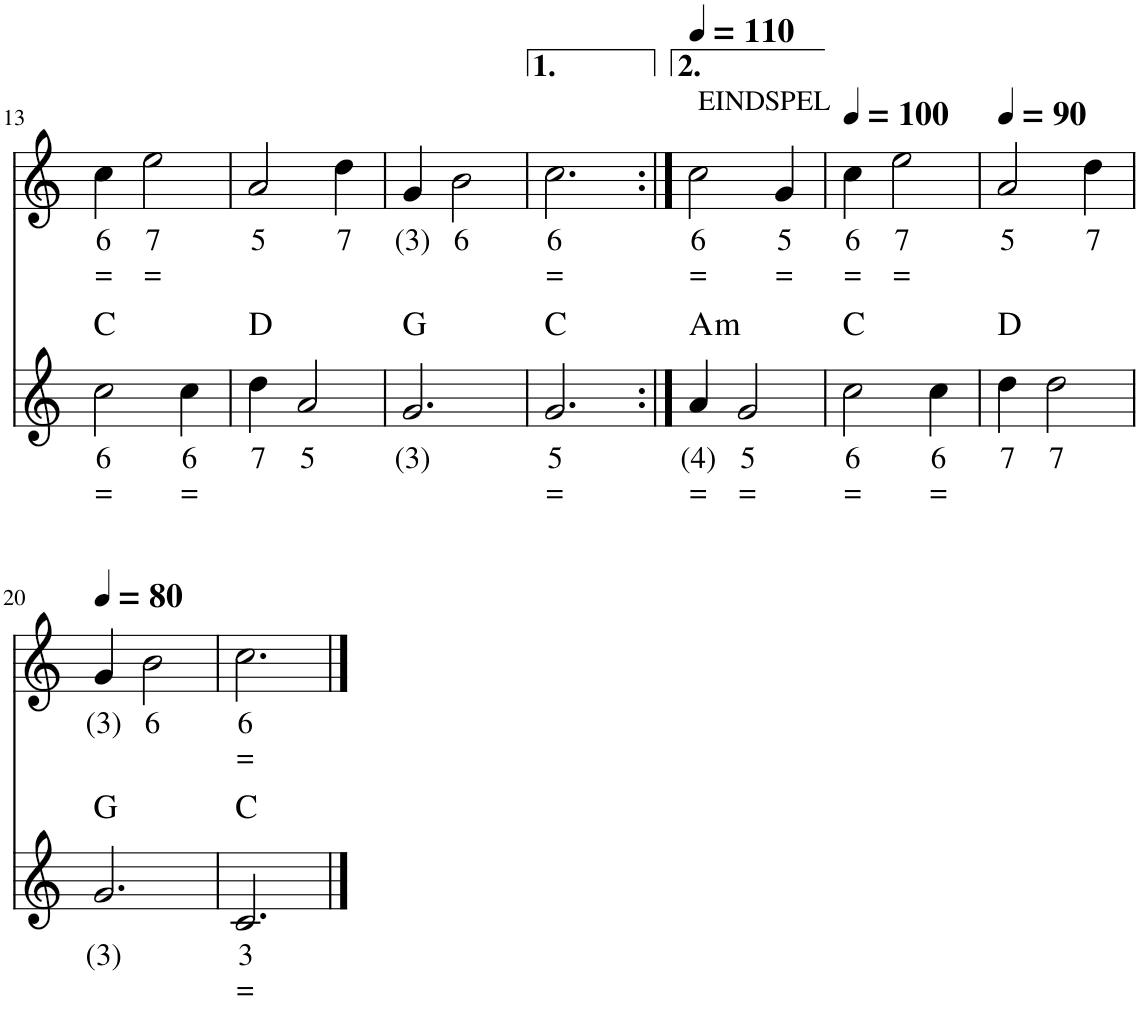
**kern	**text	**text	**harte	**kern	**text	**text
*part2	*part2	*part2	*part2	*part1	*part1	*part1
*staff2	*staff2	*staff2	*	*staff1	*staff1	*staff1
*I"Stem	*	*	*	*I"Viool	*	*
!!LO:PB:g=z
*clefG2	*	*	*	*clefG2	*	*
*k[]	*	*	*	*k[]	*	*
*M3/4	*	*	*	*M3/4	*	*
=13	=13	=13	=13	=13	=13	=13
!	!LO:LY:b	!LO:LY:b	!	!	!LO:LY:b	!LO:LY:b
2cc\	6	=	C:maj	4cc\	6	=
!	!	!	!	!	!LO:LY:b	!LO:LY:b
.	.	.	.	2ee\	7	=
!	!LO:LY:b	!LO:LY:b	!	!	!	!
4cc\	6	=	.	.	.	.
=14	=14	=14	=14	=14	=14	=14
!	!LO:LY:b	!	!	!	!LO:LY:b	!
4dd\	7	.	D:maj	2a/	5	.
!	!LO:LY:b	!	!	!	!	!
2a/	5	.	.	.	.	.
!	!	!	!	!	!LO:LY:b	!
.	.	.	.	4dd\	7	.
=15	=15	=15	=15	=15	=15	=15
!	!LO:LY:b	!	!	!	!LO:LY:b	!
2.g/	(3)	.	G:maj	4g/	(3)	.
!	!	!	!	!	!LO:LY:b	!
.	.	.	.	2b\	6	.
=16	=16	=16	=16	=16	=16	=16
!	!LO:LY:b	!LO:LY:b	!	!	!LO:LY:b	!LO:LY:b
2.g/	5	=	C:maj	2.cc\	6	=
=17:|!	=17:|!	=17:|!	=17:|!	=17:|!	=17:|!	=17:|!
*	*	*	*	*MM110	*	*
!	!	!	!	!LO:TX:a:t=EINDSPEL	!	!
!	!LO:LY:b	!LO:LY:b	!LO:H:kt=m	!	!LO:LY:b	!LO:LY:b
4a/	(4)	=	A:min	2cc\	6	=
!	!LO:LY:b	!LO:LY:b	!	!	!	!
2g/	5	=	.	.	.	.
!	!	!	!	!	!LO:LY:b	!LO:LY:b
.	.	.	.	4g/	5	=
=18	=18	=18	=18	=18	=18	=18
*	*	*	*	*MM100	*	*
!	!LO:LY:b	!LO:LY:b	!	!	!LO:LY:b	!LO:LY:b
2cc\	6	=	C:maj	4cc\	6	=
!	!	!	!	!	!LO:LY:b	!LO:LY:b
.	.	.	.	2ee\	7	=
!	!LO:LY:b	!LO:LY:b	!	!	!	!
4cc\	6	=	.	.	.	.
=19	=19	=19	=19	=19	=19	=19
*	*	*	*	*MM90	*	*
!	!LO:LY:b	!	!	!	!LO:LY:b	!
4dd\	7	.	D:maj	2a/	5	.
!	!LO:LY:b	!	!	!	!	!
2dd\	7	.	.	.	.	.
!	!	!	!	!	!LO:LY:b	!
.	.	.	.	4dd\	7	.
!!LO:LB:g=z
=20	=20	=20	=20	=20	=20	=20
*	*	*	*	*MM80	*	*
!	!LO:LY:b	!	!	!	!LO:LY:b	!
2.g/	(3)	.	G:maj	4g/	(3)	.
!	!	!	!	!	!LO:LY:b	!
.	.	.	.	2b\	6	.
=21	=21	=21	=21	=21	=21	=21
!	!LO:LY:b	!LO:LY:b	!	!	!LO:LY:b	!LO:LY:b
2.c/	3	=	C:maj	2.cc\	6	=
==	==	==	==	==	==	==
*-	*-	*-	*-	*-	*-	*-
